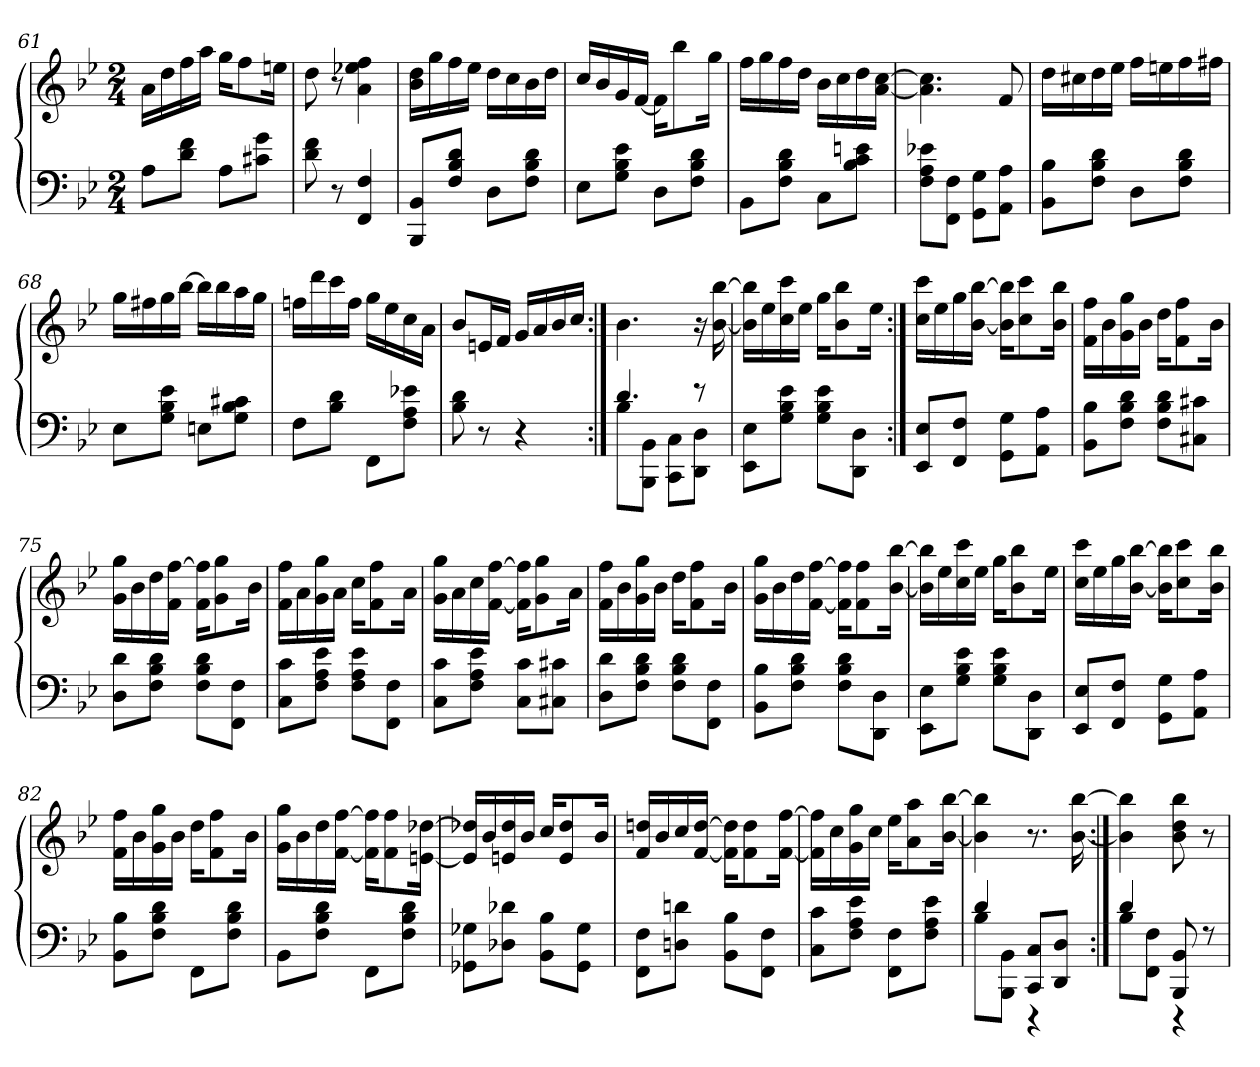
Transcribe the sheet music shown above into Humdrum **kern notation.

**kern	**kern
*part2	*part1
*staff2	*staff1
*clefF4	*clefG2
*k[b-e-]	*k[b-e-]
*M2/4	*M2/4
=61	=61
8AL	16aLL
.	16dd
8f 8dJ	16ff
.	16aaJJ
8AL	16ggKL
.	8ff
8g 8c#XJ	.
.	16eenJk
=62	=62
8f 8d	8dd
8r	8r
4F 4FF	4ff 4ee-X 4a
=63	=63
8BB- 8BBB-L	16dd 16b-LL
.	16gg
8d 8B- 8FJ	16ff
.	16ee-JJ
8DL	16ddLL
.	16cc
8d 8B- 8FJ	16b-
.	16ddJJ
=64	=64
8E-L	16ccLL
.	16b-
8e- 8B- 8GJ	16g
.	[16fJJ
8DL	16fKL]
.	8bb-
8d 8B- 8FJ	.
.	16ggJk
=65	=65
8BB-L	16ffLL
.	16gg
8d 8B- 8FJ	16ff
.	16ddJJ
8CL	16b-LL
.	16cc
8en 8c 8B-J	16dd
.	[16cc [16aJJ
=66	=66
8e-X 8A 8FL	4.cc] 4.a]
8F 8FFJ	.
8G 8GGL	.
8A 8AAJ	8f
=67	=67
8B- 8BB-L	16ddLL
.	16cc#X
8d 8B- 8FJ	16dd
.	16ee-JJ
8DL	16ffLL
.	16een
8d 8B- 8FJ	16ff
.	16ff#XJJ
=68	=68
8E-L	16ggLL
.	16ff#X
8e- 8B- 8GJ	16gg
.	[16bb-JJ
8EnL	16bb-LL]
.	16bb-
8c#X 8B- 8GJ	16aa
.	16ggJJ
=69	=69
8FL	16ffnLL
.	16ddd
8d 8B-J	16ccc
.	16ffJJ
8FFL	16ggLL
.	16ee-
8e-X 8A 8FJ	16cc
.	16aJJ
=70	=70
8d 8B-	8b-L
8r	16enL
.	16fJJ
4r	16gLL
.	16a
.	16b-
.	16ccJJ
=71:|!	=71:|!
*^	*
4.d	8B-L	4.b-
.	8BB- 8BBB-J	.
.	8C 8CCL	.
8r	8D 8DDJ	16r
.	.	[16bb- [16b-
*v	*v	*
=72	=72
8E- 8EE-L	16bb-] 16b-]LL
.	16ee-
8e- 8B- 8GJ	16ccc 16cc
.	16ee-JJ
8e- 8B- 8GL	16ggKL
.	8bb- 8b-
8D 8DDJ	.
.	16ee-Jk
=73:|!	=73:|!
8E- 8EE-L	16ccc 16ccLL
.	16ee-
8F 8FFJ	16gg
.	[16bb- [16b-JJ
8G 8GGL	16bb-] 16b-]KL
.	8ccc 8cc
8A 8AAJ	.
.	16bb- 16b-Jk
=74	=74
8B- 8BB-L	16ff 16fLL
.	16b-
8d 8B- 8FJ	16gg 16g
.	16b-JJ
8d 8B- 8FL	16ddKL
.	8ff 8f
8c#X 8C#XJ	.
.	16b-Jk
=75	=75
8d 8DL	16gg 16gLL
.	16b-
8d 8B- 8FJ	16dd
.	[16ff 16fJJ
8d 8B- 8FL	16ff] 16fKL
.	8gg 8g
8F 8FFJ	.
.	16b-Jk
=76	=76
8c 8CL	16ff 16fLL
.	16a
8e- 8A 8FJ	16gg 16g
.	16aJJ
8e- 8A 8FL	16ccKL
.	8ff 8f
8F 8FFJ	.
.	16aJk
=77	=77
8c 8CL	16gg 16gLL
.	16a
8e- 8A 8FJ	16cc
.	[16ff [16fJJ
8c 8CL	16ff] 16f]KL
.	8gg 8g
8c#X 8C#XJ	.
.	16aJk
=78	=78
8d 8DL	16ff 16fLL
.	16b-
8d 8B- 8FJ	16gg 16g
.	16b-JJ
8d 8B- 8FL	16ddKL
.	8ff 8f
8F 8FFJ	.
.	16b-Jk
=79	=79
8B- 8BB-L	16gg 16gLL
.	16b-
8d 8B- 8FJ	16dd
.	[16ff [16fJJ
8d 8B- 8FL	16ff] 16f]KL
.	8ff 8f
8D 8DDJ	.
.	[16bb- [16b-Jk
=80	=80
8E- 8EE-L	16bb-] 16b-]LL
.	16ee-
8e- 8B- 8GJ	16ccc 16cc
.	16ee-JJ
8e- 8B- 8GL	16ggKL
.	8bb- 8b-
8D 8DDJ	.
.	16ee-Jk
=81	=81
8E- 8EE-L	16ccc 16ccLL
.	16ee-
8F 8FFJ	16gg
.	[16bb- [16b-JJ
8G 8GGL	16bb-] 16b-]KL
.	8ccc 8cc
8A 8AAJ	.
.	16bb- 16b-Jk
=82	=82
8B- 8BB-L	16ff 16fLL
.	16b-
8d 8B- 8FJ	16gg 16g
.	16b-JJ
8FFL	16ddKL
.	8ff 8f
8d 8B- 8FJ	.
.	16b-Jk
=83	=83
8BB-L	16gg 16gLL
.	16b-
8d 8B- 8FJ	16dd
.	[16ff [16fJJ
8FFL	16ff] 16f]KL
.	8ff 8f
8d 8B- 8FJ	.
.	[16dd-X [16enJk
=84	=84
8G-X 8GG-XL	16dd-X] 16en]LL
.	16b-
8d-X 8D-XJ	16dd- 16en
.	16b-JJ
8B- 8BB-L	16ccKL
.	8dd- 8e
8G- 8GG-J	.
.	16b-Jk
=85	=85
8F 8FFL	16ddn 16fLL
.	16b-
8dn 8DnJ	16cc
.	[16dd [16fJJ
8B- 8BB-L	16dd] 16f]KL
.	8dd 8f
8F 8FFJ	.
.	[16ff [16fJk
=86	=86
8c 8CL	16ff] 16f]LL
.	16cc
8e- 8A 8FJ	16gg 16g
.	16ccJJ
8F 8FFL	16ee-KL
.	8aa 8a
8e- 8A 8FJ	.
.	[16bb- [16b-Jk
=87	=87
*^	*
4d	8B-L	4bb-] 4b-]
.	8BB- 8BBB-J	.
8C 8CCL	4r	8.r
8D 8DDJ	.	.
.	.	[16bb- [16b-
=88:|!	=88:|!	=88:|!
4d	8B-L	4bb-] 4b-]
.	8F 8FFJ	.
8BB- 8BBB-	4r	8bb- 8dd 8b-
8r	.	8r
*v	*v	*
=	=
*-	*-
